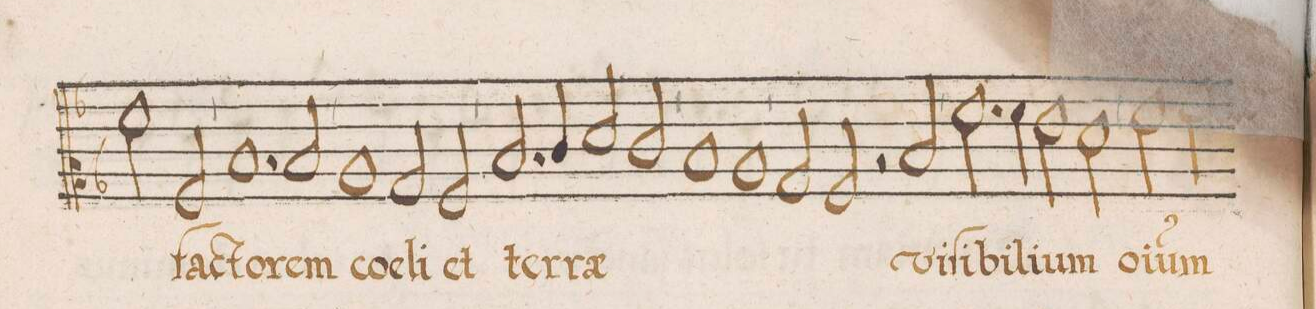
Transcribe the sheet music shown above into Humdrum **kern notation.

**kern	**text
*I"CANTVS	*
*clefC2	*
*k[b-]	*
*met(C|)	*
*M2/1	*
2a\	-tem
*	*Xij
2A/	fac-
=8	=8
1.d/	-to-
2d/	-rem
=9	=9
1c/	coe-
2B-/	-li
2A/	et
=10	=10
2.d/	ter-
4e/	-r(ae)
2f/	.
2e/	.
=11	=11
1d/	.
1c/	.
=12	=12
2B-/	.
2A/	.
2r	.
2d/	vi-
=13	=13
2.a\	-ſi-
4a\	-bi-
2g\	-li-
2f\	-um
=14	=14
2a\	o(m-
*custos:a	*
2b-\	-n)i-
*-	*-
